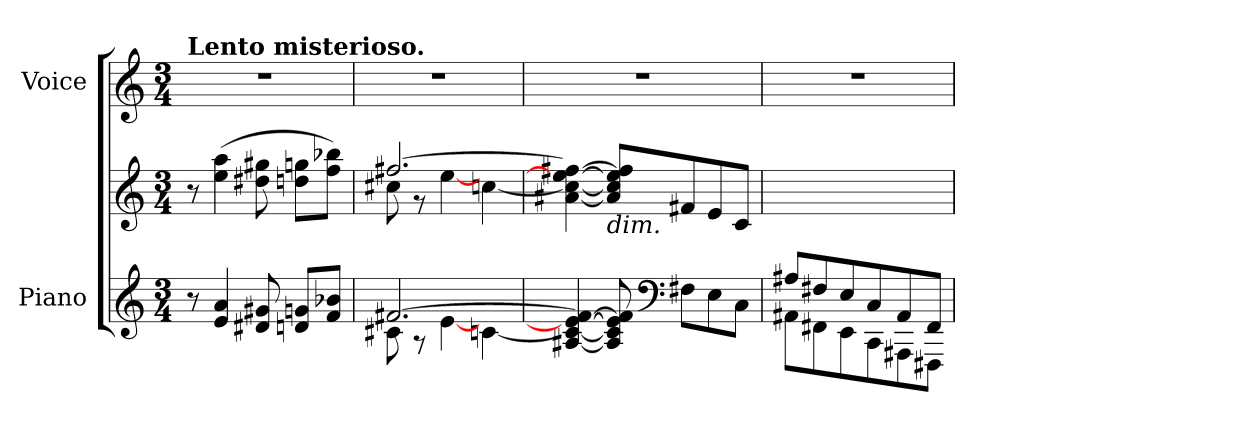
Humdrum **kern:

**kern	**kern	**dynam	**kern
*part2	*part2	*part2	*part1
*staff3	*staff2	*staff2/3	*staff1
*I"Piano	*	*	*I"Voice
*I'Pno	*	*	*
*clefG2	*clefG2	*	*clefG2
*k[]	*k[]	*	*k[]
*M3/4	*M3/4	*	*M3/4
=1	=1	=1	=1
!	!	!	!LO:TX:a:B:t=Lento misterioso.
!	!	!LO:DY:b	!
!	!	!LO:DY:n=1:b	!
8r	8r	p other-dynamics	2.r
4e/ 4a/	(4ee\ 4aa\	.	.
8d#X/ 8g#X/	8dd#X\ 8gg#X\	.	.
8dn/ 8gn/L	8ddn\ 8ggn\L	.	.
8f/ 8b-X/J	8ff\ 8bb-X\J)	.	.
=2	=2	=2	=2
*^	*^	*	*
[2.f#X/	8c#X\	[2.ff#X/	8cc#X\	.	2.r
.	8r	.	8r	.	.
.	[>4e\	.	[>4ee\	.	.
.	[4cn\	.	[4ccn\	.	.
*v	*v	*	*	*	*
*	*v	*v	*	*
=3	=3	=3	=3
[4A#X/ 4c/_ 4e/_ 4f#/_	[4a#X\ 4cc\_ 4ee\_ 4ff#X\_	.	2.r
!	!LO:TX:b:i:t=dim.	!	!
8A#/] 8c/] 8e/] 8f#/]	8a#/] 8cc/] 8ee/] 8ff#/]L	.	.
*clefF4	*	*	*
8F#X\L	(8f#X/	.	.
8E\	8e/	.	.
8C\J	8c/J	.	.
=4	=4	=4	=4
*^	*	*	*
8A#X/L	8AA#X\L	2.ryy	.	2.r
8F#X/	8FF#X\	.	.	.
8E/	8EE\	.	.	.
8C/	8CC\	.	.	.
8AA#/	8AAA#X\	.	.	.
8FF#/J)	8FFF#X\J	.	.	.
*v	*v	*	*	*
=	=	=	=
*-	*-	*-	*-
